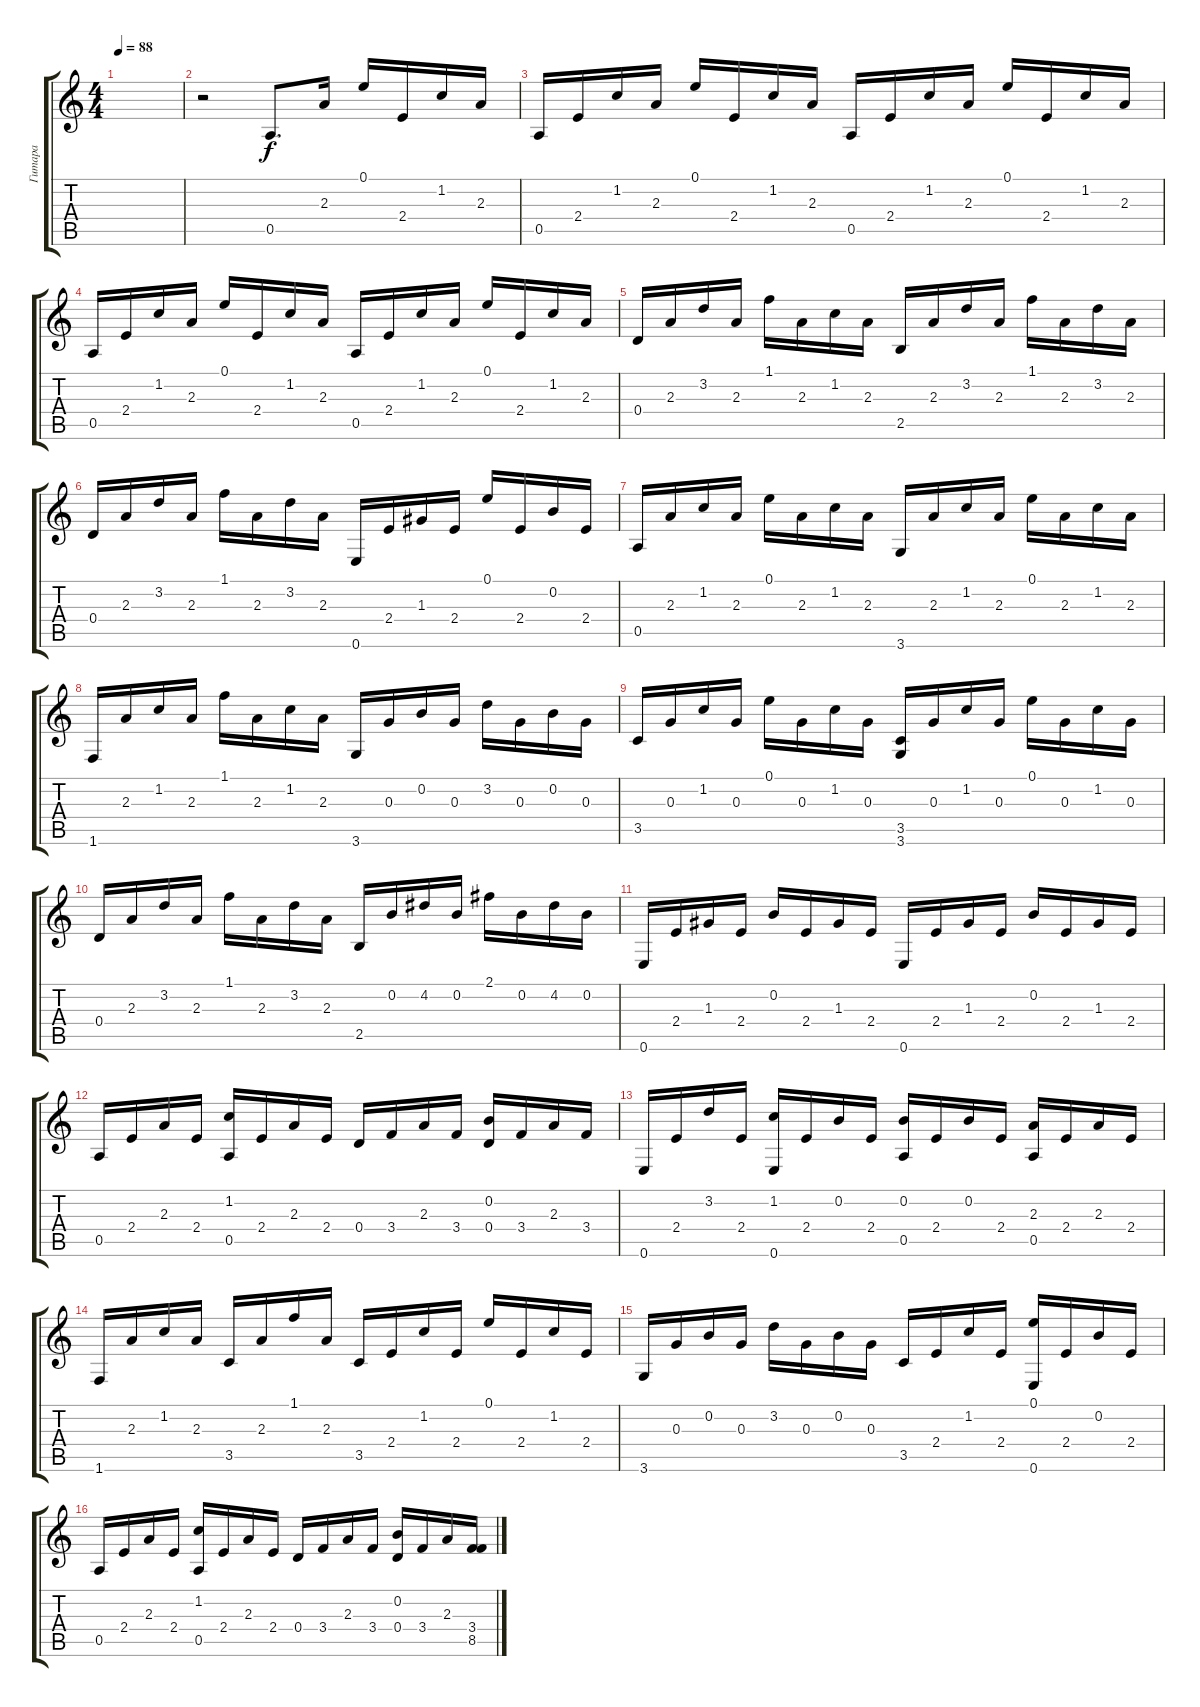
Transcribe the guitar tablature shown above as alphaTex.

\track ("Гитара" "Гитара") {instrument acousticguitarsteel}
\staff {score tabs}
\tuning (E4 B3 G3 D3 A2 E2) {hide}
\ts (4 4)
\tempo 88
\clef g2
\ks c
|
r.2 0.5.8{d} 2.3.16 0.1.16 2.4.16 1.2.16 2.3.16 |
0.5.16 2.4.16 1.2.16 2.3.16 0.1.16 2.4.16 1.2.16 2.3.16 0.5.16 2.4.16 1.2.16 2.3.16 0.1.16 2.4.16 1.2.16 2.3.16 |
0.5.16 2.4.16 1.2.16 2.3.16 0.1.16 2.4.16 1.2.16 2.3.16 0.5.16 2.4.16 1.2.16 2.3.16 0.1.16 2.4.16 1.2.16 2.3.16 |
0.4.16 2.3.16 3.2.16 2.3.16 1.1.16 2.3.16 1.2.16 2.3.16 2.5.16 2.3.16 3.2.16 2.3.16 1.1.16 2.3.16 3.2.16 2.3.16 |
0.4.16 2.3.16 3.2.16 2.3.16 1.1.16 2.3.16 3.2.16 2.3.16 0.6.16 2.4.16 1.3.16 2.4.16 0.1.16 2.4.16 0.2.16 2.4.16 |
0.5.16 2.3.16 1.2.16 2.3.16 0.1.16 2.3.16 1.2.16 2.3.16 3.6.16 2.3.16 1.2.16 2.3.16 0.1.16 2.3.16 1.2.16 2.3.16 |
1.6.16 2.3.16 1.2.16 2.3.16 1.1.16 2.3.16 1.2.16 2.3.16 3.6.16 0.3.16 0.2.16 0.3.16 3.2.16 0.3.16 0.2.16 0.3.16 |
3.5.16 0.3.16 1.2.16 0.3.16 0.1.16 0.3.16 1.2.16 0.3.16 (3.5 3.6).16 0.3.16 1.2.16 0.3.16 0.1.16 0.3.16 1.2.16 0.3.16 |
0.4.16 2.3.16 3.2.16 2.3.16 1.1.16 2.3.16 3.2.16 2.3.16 2.5.16 0.2.16 4.2.16 0.2.16 2.1.16 0.2.16 4.2.16 0.2.16 |
0.6.16 2.4.16 1.3.16 2.4.16 0.2.16 2.4.16 1.3.16 2.4.16 0.6.16 2.4.16 1.3.16 2.4.16 0.2.16 2.4.16 1.3.16 2.4.16 |
0.5.16 2.4.16 2.3.16 2.4.16 (1.2 0.5).16 2.4.16 2.3.16 2.4.16 0.4.16 3.4.16 2.3.16 3.4.16 (0.2 0.4).16 3.4.16 2.3.16 3.4.16 |
0.6.16 2.4.16 3.2.16 2.4.16 (1.2 0.6).16 2.4.16 0.2.16 2.4.16 (0.2 0.5).16 2.4.16 0.2.16 2.4.16 (2.3 0.5).16 2.4.16 2.3.16 2.4.16 |
1.6.16 2.3.16 1.2.16 2.3.16 3.5.16 2.3.16 1.1.16 2.3.16 3.5.16 2.4.16 1.2.16 2.4.16 0.1.16 2.4.16 1.2.16 2.4.16 |
3.6.16 0.3.16 0.2.16 0.3.16 3.2.16 0.3.16 0.2.16 0.3.16 3.5.16 2.4.16 1.2.16 2.4.16 (0.1 0.6).16 2.4.16 0.2.16 2.4.16 |
0.5.16 2.4.16 2.3.16 2.4.16 (1.2 0.5).16 2.4.16 2.3.16 2.4.16 0.4.16 3.4.16 2.3.16 3.4.16 (0.2 0.4).16 3.4.16 2.3.16 (3.4 8.5).16
